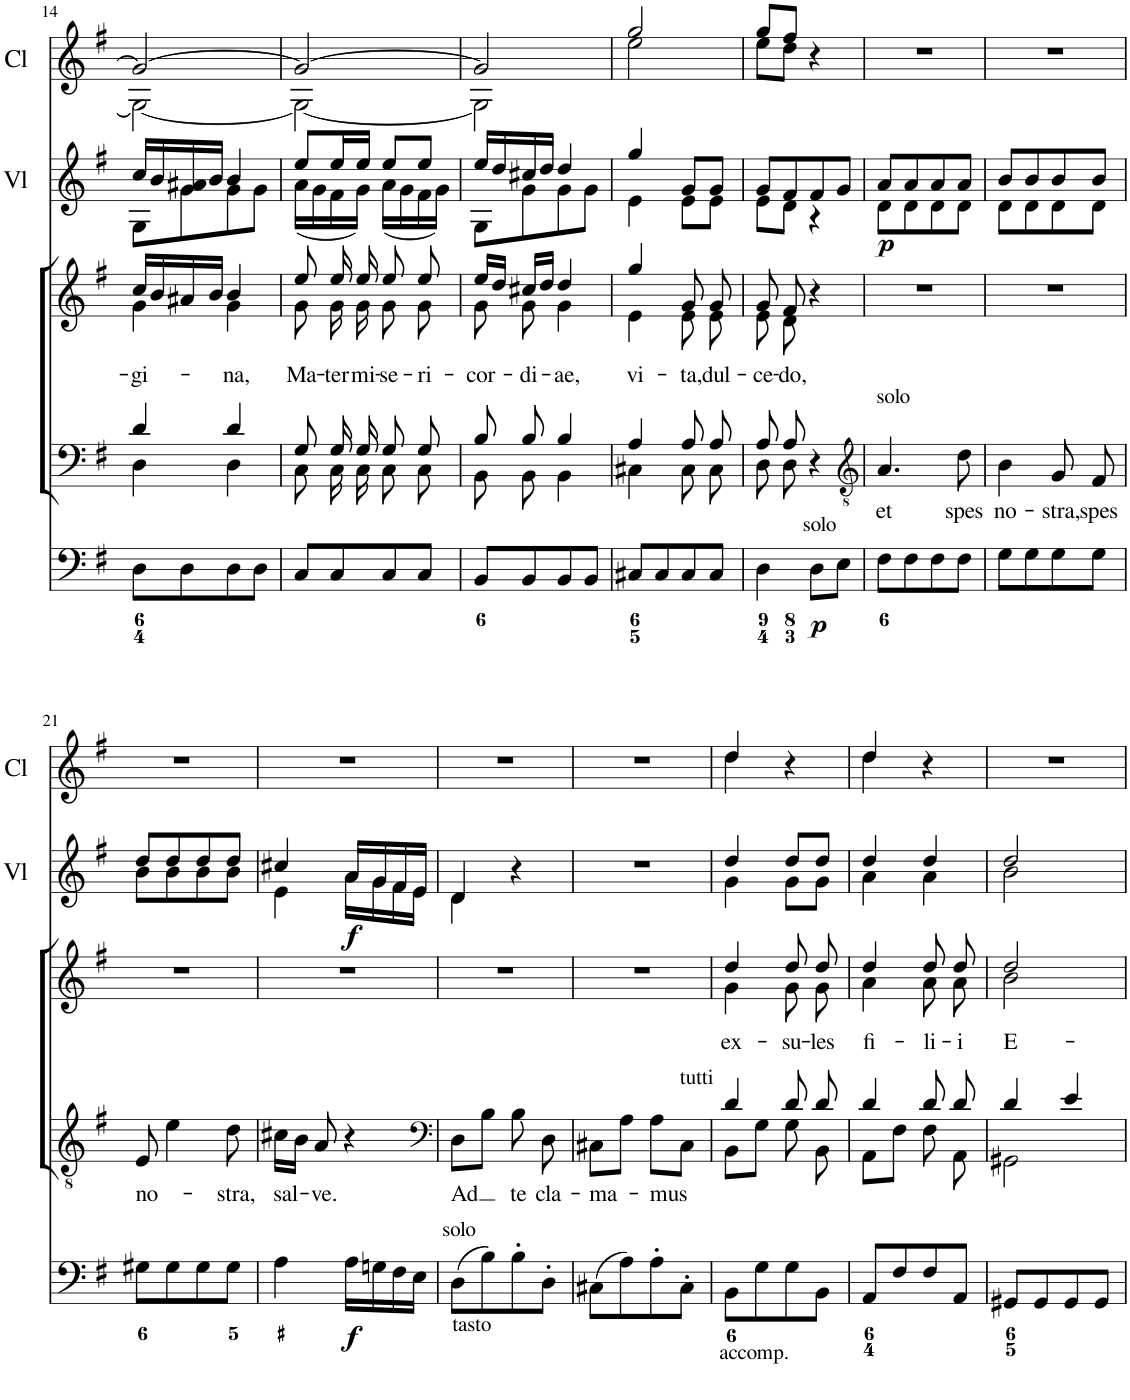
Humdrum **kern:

**kern	**dynam	**kern	**dynam	**kern	**dynam	**kern	**text	**kern	**text	**kern	**dynam	**kern
*part7	*part7	*part6	*part6	*part5	*part5	*part4	*part4	*part3	*part3	*part2	*part2	*part1
*staff7	*staff7	*staff6	*staff6	*staff5	*staff5	*staff4	*staff4	*staff3	*staff3	*staff2	*staff2	*staff1
*I"Violin 2	*	*I"Violin 1	*	*I"Organ	*	*I"Voice	*	*I"Voice	*	*I"2 Violini	*	*I"2 Clarini
*I'V2	*	*I'V1	*	*	*	*	*	*	*	*I'Vl	*	*I'Cl
!!LO:PB:g=z
*clefG2	*	*clefG2	*	*clefF4	*	*clefF4	*	*clefG2	*	*clefG2	*	*clefG2
*k[f#]	*	*k[f#]	*	*k[f#]	*	*k[f#]	*	*k[f#]	*	*k[f#]	*	*k[f#]
*M2/4	*	*M2/4	*	*M2/4	*	*M2/4	*	*M2/4	*	*M2/4	*	*M2/4
=14	=14	=14	=14	=14	=14	=14	=14	=14	=14	=14	=14	=14
*	*	*	*	*	*	*^	*	*^	*	*	*	*
!	!	!	!	!	!	!	!	!	!	!	!LO:LY:b	!	!	!
*	*	*	*	*	*	*	*	*	*	*	*	*^	*	*^
8G/L	.	16cc\LL	.	8D\L	.	4d/	4D\	.	16cc/LL	4g\	-gi-	16cc/LL	8G\L	.	2g/_	2G\_
.	.	16b\J	.	.	.	.	.	.	16b/	.	.	16b/	.	.	.	.
8g/J	.	16a#X\L	.	8D\	.	.	.	.	16a#X/	.	.	16a#X/	8g\	.	.	.
.	.	16b\JJ	.	.	.	.	.	.	16b/JJ	.	.	16b/JJ	.	.	.	.
!	!	!	!	!	!	!	!	!	!	!	!LO:LY:b	!	!	!	!	!
8g/L	.	4b	.	8D\	.	4d/	4D\	.	4b/	4g\	-na,	4b/	8g\	.	.	.
8g/J	.	.	.	8D\J	.	.	.	.	.	.	.	.	8g\J	.	.	.
=15	=15	=15	=15	=15	=15	=15	=15	=15	=15	=15	=15	=15	=15	=15	=15	=15
!	!	!	!	!	!	!	!	!	!	!	!LO:LY:b	!	!	!	!	!
(16a/LL	.	8ee\L	.	8C/L	.	8G/	8C\	.	8ee/	8g\	Ma-	8ee/L	(16a\LL	.	2g/_	2G\_
16g/J	.	.	.	.	.	.	.	.	.	.	.	.	16g\	.	.	.
!	!	!	!	!	!	!	!	!	!	!	!LO:LY:b	!	!	!	!	!
16f#/L	.	16ee\L	.	8C/	.	16G/	16C\	.	16ee/	16g\	-ter	16ee/L	16f#\	.	.	.
!	!	!	!	!	!	!	!	!	!	!	!LO:LY:b	!	!	!	!	!
16g/JJ)	.	16ee\JJ	.	.	.	16G/	16C\	.	16ee/	16g\	mi-	16ee/JJ	16g\JJ)	.	.	.
!	!	!	!	!	!	!	!	!	!	!	!LO:LY:b	!	!	!	!	!
(16a/LL	.	8ee\L	.	8C/	.	8G/	8C\	.	8ee/	8g\	-se-	8ee/L	(16a\LL	.	.	.
16g/J	.	.	.	.	.	.	.	.	.	.	.	.	16g\	.	.	.
!	!	!	!	!	!	!	!	!	!	!	!LO:LY:b	!	!	!	!	!
16f#/L	.	8ee\J	.	8C/J	.	8G/	8C\	.	8ee/	8g\	-ri-	8ee/J	16f#\	.	.	.
16g/JJ)	.	.	.	.	.	.	.	.	.	.	.	.	16g\JJ)	.	.	.
=16	=16	=16	=16	=16	=16	=16	=16	=16	=16	=16	=16	=16	=16	=16	=16	=16
!	!	!	!	!	!	!	!	!	!	!	!LO:LY:b	!	!	!	!	!
8G/L	.	16ee\LL	.	8BB/L	.	8B/	8BB\	.	16ee/LL	8g\	-cor-	16ee/LL	8G\L	.	2g/]	2G\]
.	.	16dd\J	.	.	.	.	.	.	16dd/JJ	.	.	16dd/	.	.	.	.
!	!	!	!	!	!	!	!	!	!	!	!LO:LY:b	!	!	!	!	!
8g/J	.	16cc#X\L	.	8BB/	.	8B/	8BB\	.	16cc#X/LL	8g\	-di-	16cc#X/	8g\	.	.	.
.	.	16dd\JJ	.	.	.	.	.	.	16dd/JJ	.	.	16dd/JJ	.	.	.	.
!	!	!	!	!	!	!	!	!	!	!	!LO:LY:b	!	!	!	!	!
8g/L	.	4dd	.	8BB/	.	4B/	4BB\	.	4dd/	4g\	-ae,	4dd/	8g\	.	.	.
8g/J	.	.	.	8BB/J	.	.	.	.	.	.	.	.	8g\J	.	.	.
=17	=17	=17	=17	=17	=17	=17	=17	=17	=17	=17	=17	=17	=17	=17	=17	=17
!	!	!	!	!	!	!	!	!	!	!	!LO:LY:b	!	!	!	!	!
4e	.	4gg	.	8C#X/L	.	4A/	4C#X\	.	4gg/	4e\	vi-	4gg/	4e\	.	2gg/	2ee\
.	.	.	.	8C#/	.	.	.	.	.	.	.	.	.	.	.	.
!	!	!	!	!	!	!	!	!	!	!	!LO:LY:b	!	!	!	!	!
8e/L	.	8g/L	.	8C#/	.	8A/	8C#\	.	8g/	8e\	-ta,	8g/L	8e\L	.	.	.
!	!	!	!	!	!	!	!	!	!	!	!LO:LY:b	!	!	!	!	!
8e/J	.	8g/J	.	8C#/J	.	8A/	8C#\	.	8g/	8e\	dul-	8g/J	8e\J	.	.	.
=18	=18	=18	=18	=18	=18	=18	=18	=18	=18	=18	=18	=18	=18	=18	=18	=18
!	!	!	!	!	!	!	!	!	!	!	!LO:LY:b	!	!	!	!	!
8e/L	.	8g/L	.	4D\	.	8A/	8D\	.	8g/	8e\	-ce-	8g/L	8e\L	.	8gg/L	8ee\L
!	!	!	!	!	!	!	!	!	!	!	!LO:LY:b	!	!	!	!	!
8d/J	.	8f#/J	.	.	.	8A/	8D\	.	8f#/	8d\	-do,	8f#/	8d\J	.	8ff#/J	8dd\J
!	!	!	!	!LO:TX:a:t=solo	!	!	!	!	!	!	!	!	!	!	!	!
!	!	!	!	!	!LO:DY:b	!	!	!	!	!	!	!	!	!	!	!
4r	.	8f#/L	.	8D\L	p	4r	4ryy	.	4r	4ryy	.	8f#/	4r	.	4r	4ryy
.	.	8g/J	.	8E\J	.	.	.	.	.	.	.	8g/J	.	.	.	.
*	*	*	*	*	*	*v	*v	*	*	*	*	*	*	*	*v	*v
*	*	*	*	*	*	*	*	*v	*v	*	*	*	*	*
=19	=19	=19	=19	=19	=19	=19	=19	=19	=19	=19	=19	=19	=19
*	*	*	*	*	*	*clefGv2	*	*	*	*	*	*	*
!	!	!	!	!	!	!LO:TX:a:t=solo	!	!	!	!	!	!	!
!	!LO:DY:b	!	!LO:DY:b	!	!	!	!LO:LY:b	!	!	!	!	!LO:DY:b	!
8d/L	p	8a/L	p	8F#\L	.	4.A/	et	2r	.	8a/L	8d\L	p	2r
8d/J	.	8a/J	.	8F#\	.	.	.	.	.	8a/	8d\	.	.
8d/L	.	8a/L	.	8F#\	.	.	.	.	.	8a/	8d\	.	.
!	!	!	!	!	!	!	!LO:LY:b	!	!	!	!	!	!
8d/J	.	8a/J	.	8F#\J	.	8d\	spes	.	.	8a/J	8d\J	.	.
=20	=20	=20	=20	=20	=20	=20	=20	=20	=20	=20	=20	=20	=20
!	!	!	!	!	!	!	!LO:LY:b	!	!	!	!	!	!
8d/L	.	8b\L	.	8G\L	.	4B\	no-	2r	.	8b/L	8d\L	.	2r
8d/J	.	8b\J	.	8G\	.	.	.	.	.	8b/	8d\	.	.
!	!	!	!	!	!	!	!LO:LY:b	!	!	!	!	!	!
8d/L	.	8b\L	.	8G\	.	8G/	-stra,	.	.	8b/	8d\	.	.
!	!	!	!	!	!	!	!LO:LY:b	!	!	!	!	!	!
8d/J	.	8b\J	.	8G\J	.	8F#/	spes	.	.	8b/J	8d\J	.	.
!!LO:LB:g=z
=21	=21	=21	=21	=21	=21	=21	=21	=21	=21	=21	=21	=21	=21
!	!	!	!	!	!	!	!LO:LY:b	!	!	!	!	!	!
8b\L	.	8dd\L	.	8G#X\L	.	8E/	no-	2r	.	8dd/L	8b\L	.	2r
8b\J	.	8dd\J	.	8G#\	.	4e\	.	.	.	8dd/	8b\	.	.
8b\L	.	8dd\L	.	8G#\	.	.	.	.	.	8dd/	8b\	.	.
!	!	!	!	!	!	!	!LO:LY:b	!	!	!	!	!	!
8b\J	.	8dd\J	.	8G#\J	.	8d\	-stra,	.	.	8dd/J	8b\J	.	.
=22	=22	=22	=22	=22	=22	=22	=22	=22	=22	=22	=22	=22	=22
!	!	!	!	!	!	!	!LO:LY:b	!	!	!	!	!	!
4e	.	4cc#X	.	4A\	.	16c#X\LL	sal-	2r	.	4cc#X/	4e\	.	2r
.	.	.	.	.	.	16B\JJ	.	.	.	.	.	.	.
!	!	!	!	!	!	!	!LO:LY:b	!	!	!	!	!	!
.	.	.	.	.	.	8A/	-ve.	.	.	.	.	.	.
!	!LO:DY:b	!	!LO:DY:b	!	!LO:DY:b	!	!	!	!	!	!	!LO:DY:b	!
16a/LL	f	16a/LL	f	16A\LL	f	4r	.	.	.	16a/LL	16a\LL	f	.
16g/J	.	16g/J	.	16Gn\	.	.	.	.	.	16g/	16g\	.	.
16f#/L	.	16f#/L	.	16F#\	.	.	.	.	.	16f#/	16f#\	.	.
16e/JJ	.	16e/JJ	.	16E\JJ	.	.	.	.	.	16e/JJ	16e\JJ	.	.
=23	=23	=23	=23	=23	=23	=23	=23	=23	=23	=23	=23	=23	=23
*	*	*	*	*	*	*clefF4	*	*	*	*	*	*	*
!	!	!	!	!LO:TX:a:t=solo	!	!	!	!	!	!	!	!	!
!	!	!	!	!LO:TX:b:t=tasto	!	!	!	!	!	!	!	!	!
!	!	!	!	!	!	!	!LO:LY:b	!	!	!	!	!	!
4d	.	4d	.	(8D\L	.	8D\L	Ad	2r	.	4d/	4d\	.	2r
.	.	.	.	8B\)	.	8B\J	.	.	.	.	.	.	.
!	!	!	!	!	!	!	!LO:LY:b	!	!	!	!	!	!
4r	.	4r	.	8B'\	.	8B\	te	.	.	4r	4ryy	.	.
!	!	!	!	!	!	!	!LO:LY:b	!	!	!	!	!	!
.	.	.	.	8D'\J	.	8D\	cla-	.	.	.	.	.	.
*	*	*	*	*	*	*	*	*	*	*v	*v	*	*
=24	=24	=24	=24	=24	=24	=24	=24	=24	=24	=24	=24	=24
!	!	!	!	!	!	!	!LO:LY:b	!	!	!	!	!
2r	.	2r	.	(8C#X\L	.	8C#X\L	-ma-	2r	.	2r	.	2r
.	.	.	.	8A\)	.	8A\J	.	.	.	.	.	.
!	!	!	!	!	!	!	!LO:LY:b	!	!	!	!	!
.	.	.	.	8A'\	.	8A\L	-mus	.	.	.	.	.
.	.	.	.	8C#'\J	.	8C#\J	.	.	.	.	.	.
=25	=25	=25	=25	=25	=25	=25	=25	=25	=25	=25	=25	=25
*	*	*	*	*	*	*^	*	*^	*	*	*	*
!	!	!	!	!	!	!LO:TX:a:t=tutti	!	!	!	!	!	!	!	!
!	!	!	!	!LO:TX:b:t=accomp.	!	!	!	!	!	!	!	!	!	!
!	!	!	!	!	!	!	!	!	!	!	!LO:LY:b	!	!	!
*	*	*	*	*	*	*	*	*	*	*	*	*^	*	*^
4g	.	4dd	.	8BB\L	.	4d/	8BB\L	.	4dd/	4g\	ex-	4dd/	4g\	.	4dd/	4dd\
.	.	.	.	8G\	.	.	8G\J	.	.	.	.	.	.	.	.	.
!	!	!	!	!	!	!	!	!	!	!	!LO:LY:b	!	!	!	!	!
8g/L	.	8dd\L	.	8G\	.	8d/	8G\	.	8dd/	8g\	-su-	8dd/L	8g\L	.	4r	4ryy
!	!	!	!	!	!	!	!	!	!	!	!LO:LY:b	!	!	!	!	!
8g/J	.	8dd\J	.	8BB\J	.	8d/	8BB\	.	8dd/	8g\	-les	8dd/J	8g\J	.	.	.
=26	=26	=26	=26	=26	=26	=26	=26	=26	=26	=26	=26	=26	=26	=26	=26	=26
!	!	!	!	!	!	!	!	!	!	!	!LO:LY:b	!	!	!	!	!
4a	.	4dd	.	8AA/L	.	4d/	8AA\L	.	4dd/	4a\	fi-	4dd/	4a\	.	4dd/	4dd\
.	.	.	.	8F#/	.	.	8F#\J	.	.	.	.	.	.	.	.	.
!	!	!	!	!	!	!	!	!	!	!	!LO:LY:b	!	!	!	!	!
4a	.	4dd	.	8F#/	.	8d/	8F#\	.	8dd/	8a\	-li-	4dd/	4a\	.	4r	4ryy
!	!	!	!	!	!	!	!	!	!	!	!LO:LY:b	!	!	!	!	!
.	.	.	.	8AA/J	.	8d/	8AA\	.	8dd/	8a\	-i	.	.	.	.	.
*	*	*	*	*	*	*	*	*	*	*	*	*	*	*	*v	*v
=27	=27	=27	=27	=27	=27	=27	=27	=27	=27	=27	=27	=27	=27	=27	=27
!	!	!	!	!	!	!	!	!	!	!	!LO:LY:b	!	!	!	!
2b	.	2dd	.	8GG#X/L	.	4d/	2GG#X\	.	2dd/	2b\	E-	2dd/	2b\	.	2r
.	.	.	.	8GG#/	.	.	.	.	.	.	.	.	.	.	.
.	.	.	.	8GG#/	.	4e/	.	.	.	.	.	.	.	.	.
.	.	.	.	8GG#/J	.	.	.	.	.	.	.	.	.	.	.
*	*	*	*	*	*	*v	*v	*	*	*	*	*v	*v	*	*
*	*	*	*	*	*	*	*	*v	*v	*	*	*	*
=	=	=	=	=	=	=	=	=	=	=	=	=
*-	*-	*-	*-	*-	*-	*-	*-	*-	*-	*-	*-	*-
